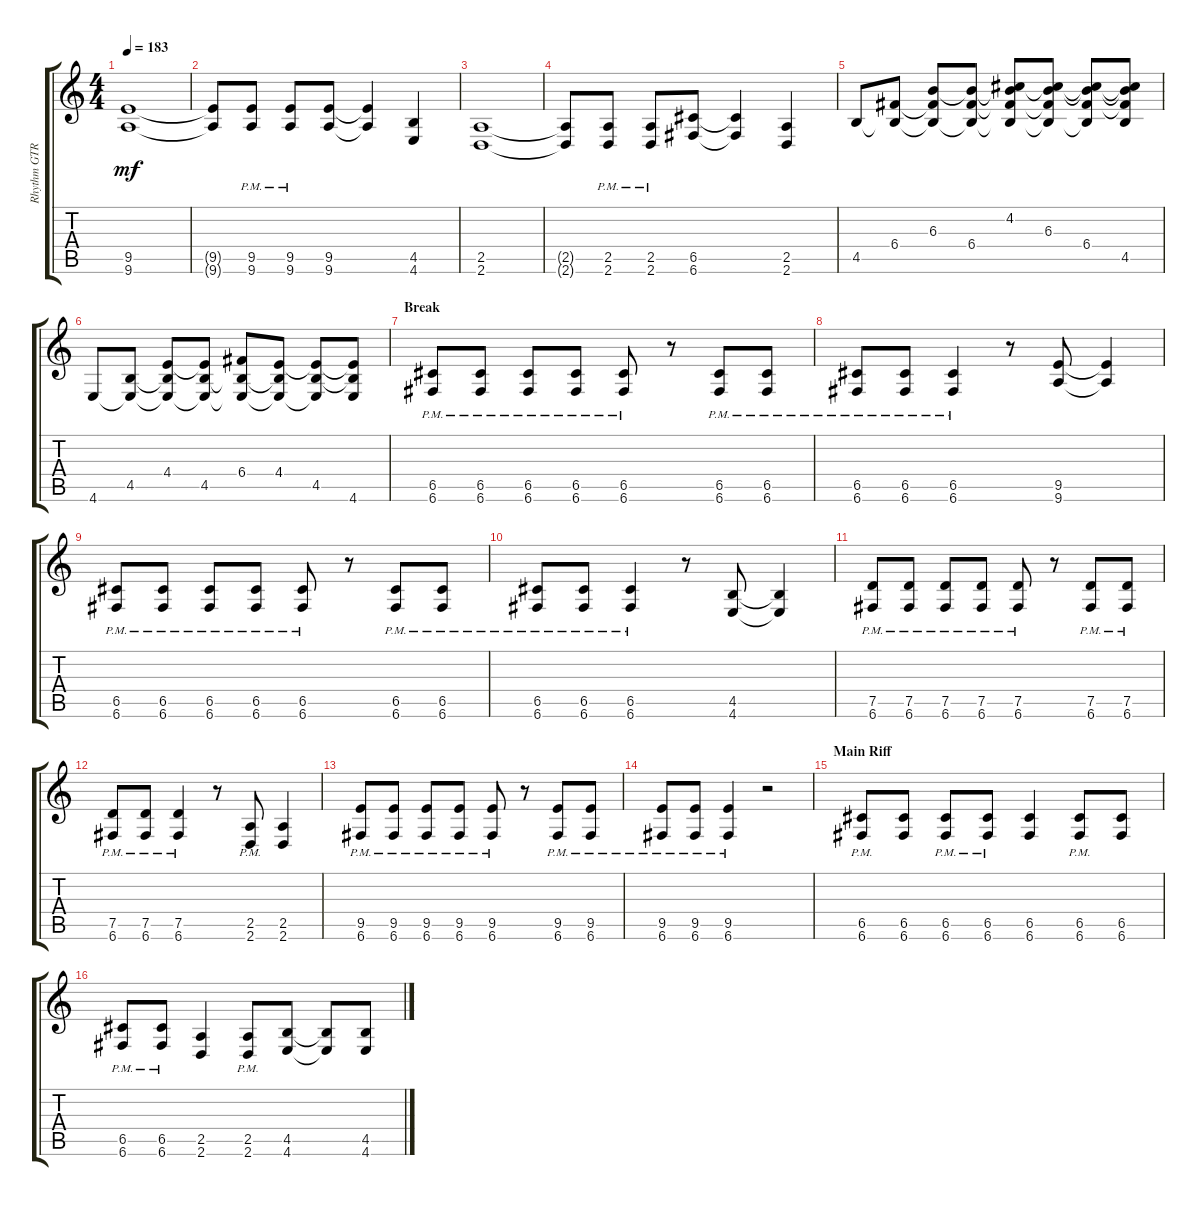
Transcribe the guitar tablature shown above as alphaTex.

\track ("Rhythm GTR 2" "Rhythm GTR") {instrument distortionguitar}
\staff {score tabs}
\tuning (D4 A3 F3 C3 G2 C2) {hide}
\ts (4 4)
\tempo 183
\clef g2
\ks aminor
(9.5 9.6).1{dy mf} |
(9.5{t} 9.6{t}).8 (9.5{pm} 9.6{pm}).8 (9.5{pm} 9.6{pm}).8 (9.5 9.6).8 (9.5{t} 9.6{t}).4 (4.5 4.6).4 |
(2.5 2.6).1 |
(2.5{t} 2.6{t}).8 (2.5{pm} 2.6{pm}).8 (2.5{pm} 2.6{pm}).8 (6.5 6.6).8 (6.5{t} 6.6{t}).4 (2.5 2.6).4 |
4.5.8 (6.4 4.5{t}).8 (6.3 6.4{t} 4.5{t}).8 (6.3{t} 6.4 4.5{t}).8 (4.2 6.3{t} 6.4{t} 4.5{t}).8 (4.2{t} 6.3 6.4{t} 4.5{t}).8 (4.2{t} 6.3{t} 6.4 4.5{t}).8 (4.2{t} 6.3{t} 6.4{t} 4.5).8 |
4.6.8 (4.5 4.6{t}).8 (4.4 4.5{t} 4.6{t}).8 (4.4{t} 4.5 4.6{t}).8 (6.4 4.5{t} 4.6{t}).8 (4.4 4.5{t} 4.6{t}).8 (4.4{t} 4.5 4.6{t}).8 (4.4{t} 4.5{t} 4.6).8 |
\section ("" "Break")
(6.5{pm} 6.6{pm}).8 (6.5{pm} 6.6{pm}).8 (6.5{pm} 6.6{pm}).8 (6.5{pm} 6.6{pm}).8 (6.5{pm} 6.6{pm}).8 r.8 (6.5{pm} 6.6{pm}).8 (6.5{pm} 6.6{pm}).8 |
(6.5{pm} 6.6{pm}).8 (6.5{pm} 6.6{pm}).8 (6.5{pm} 6.6{pm}).4 r.8 (9.5 9.6).8 (9.5{t} 9.6{t}).4 |
(6.5{pm} 6.6{pm}).8 (6.5{pm} 6.6{pm}).8 (6.5{pm} 6.6{pm}).8 (6.5{pm} 6.6{pm}).8 (6.5{pm} 6.6{pm}).8 r.8 (6.5{pm} 6.6{pm}).8 (6.5{pm} 6.6{pm}).8 |
(6.5{pm} 6.6{pm}).8 (6.5{pm} 6.6{pm}).8 (6.5{pm} 6.6{pm}).4 r.8 (4.5 4.6).8 (4.5{t} 4.6{t}).4 |
(7.5{pm} 6.6{pm}).8 (7.5{pm} 6.6{pm}).8 (7.5{pm} 6.6{pm}).8 (7.5{pm} 6.6{pm}).8 (7.5{pm} 6.6{pm}).8 r.8 (7.5{pm} 6.6{pm}).8 (7.5{pm} 6.6{pm}).8 |
(7.5{pm} 6.6{pm}).8 (7.5{pm} 6.6{pm}).8 (7.5{pm} 6.6{pm}).4 r.8 (2.5{pm} 2.6{pm}).8 (2.5 2.6).4 |
(9.5{pm} 6.6{pm}).8 (9.5{pm} 6.6{pm}).8 (9.5{pm} 6.6{pm}).8 (9.5{pm} 6.6{pm}).8 (9.5{pm} 6.6{pm}).8 r.8 (9.5{pm} 6.6{pm}).8 (9.5{pm} 6.6{pm}).8 |
(9.5{pm} 6.6{pm}).8 (9.5{pm} 6.6{pm}).8 (9.5{pm} 6.6{pm}).4 r.2 |
\section ("" "Main Riff")
(6.5{pm} 6.6{pm}).8 (6.5 6.6).8 (6.5{pm} 6.6{pm}).8 (6.5{pm} 6.6{pm}).8 (6.5 6.6).4 (6.5{pm} 6.6{pm}).8 (6.5 6.6).8 |
(6.5{pm} 6.6{pm}).8 (6.5{pm} 6.6{pm}).8 (2.5 2.6).4 (2.5{pm} 2.6{pm}).8 (4.5 4.6).8 (4.5{t} 4.6{t}).8 (4.5 4.6).8
